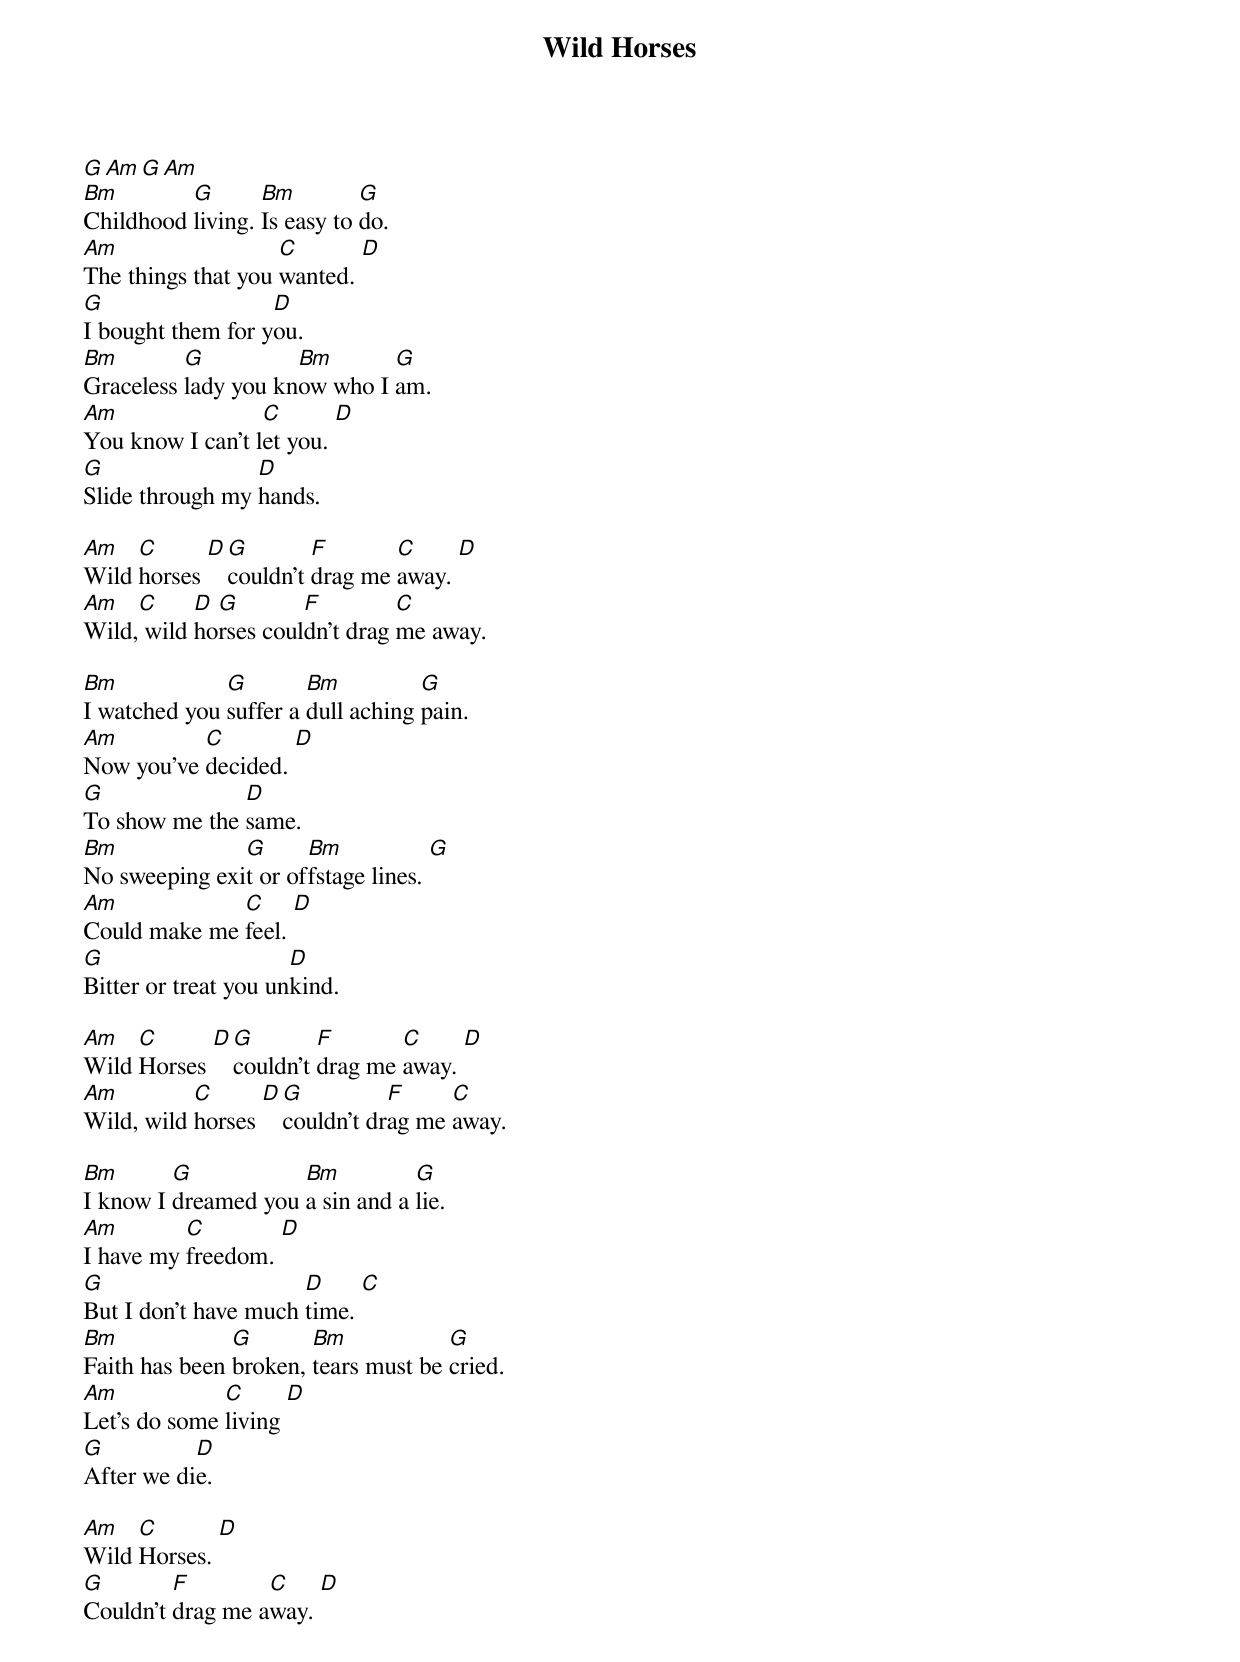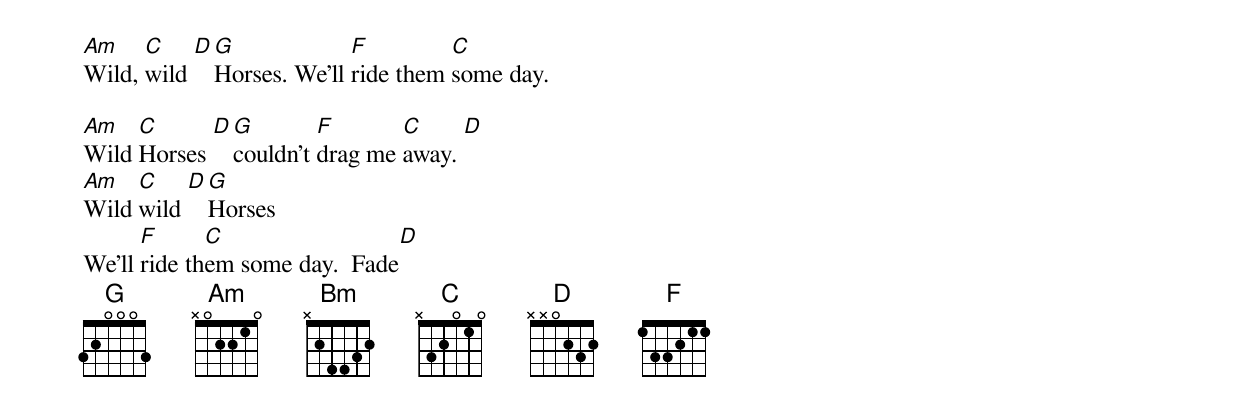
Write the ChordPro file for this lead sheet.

{title:Wild Horses}
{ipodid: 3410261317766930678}
[G][Am][G][Am]
[Bm]Childhood [G]living. [Bm]Is easy to [G]do.
[Am]The things that you [C]wanted. [D]
[G]I bought them for y[D]ou.
[Bm]Graceless [G]lady you kn[Bm]ow who I [G]am.
[Am]You know I can't l[C]et you. [D]
[G]Slide through my [D]hands.

[Am]Wild [C]horses [D][G]couldn't [F]drag me [C]away. [D]
[Am]Wild,[C] wild [D]ho[G]rses coul[F]dn't drag [C]me away.

[Bm]I watched you [G]suffer a [Bm]dull aching [G]pain.
[Am]Now you've [C]decided. [D]
[G]To show me the [D]same.
[Bm]No sweeping exi[G]t or of[Bm]fstage lines. [G]
[Am]Could make me [C]feel. [D]
[G]Bitter or treat you un[D]kind.

[Am]Wild [C]Horses [D][G]couldn't [F]drag me [C]away. [D]
[Am]Wild, wild [C]horses [D][G]couldn't dr[F]ag me [C]away.

[Bm]I know I [G]dreamed you [Bm]a sin and a [G]lie.
[Am]I have my [C]freedom. [D]
[G]But I don't have much [D]time. [C]
[Bm]Faith has been [G]broken, [Bm]tears must be [G]cried.
[Am]Let's do some [C]living [D]
[G]After we di[D]e.

[Am]Wild [C]Horses. [D]
[G]Couldn't [F]drag me a[C]way. [D]
[Am]Wild, [C]wild [D][G]Horses. We'll [F]ride them [C]some day.

[Am]Wild [C]Horses [D][G]couldn't [F]drag me [C]away. [D]
[Am]Wild [C]wild [D][G]Horses
We'll [F]ride th[C]em some day.  Fade[D]
